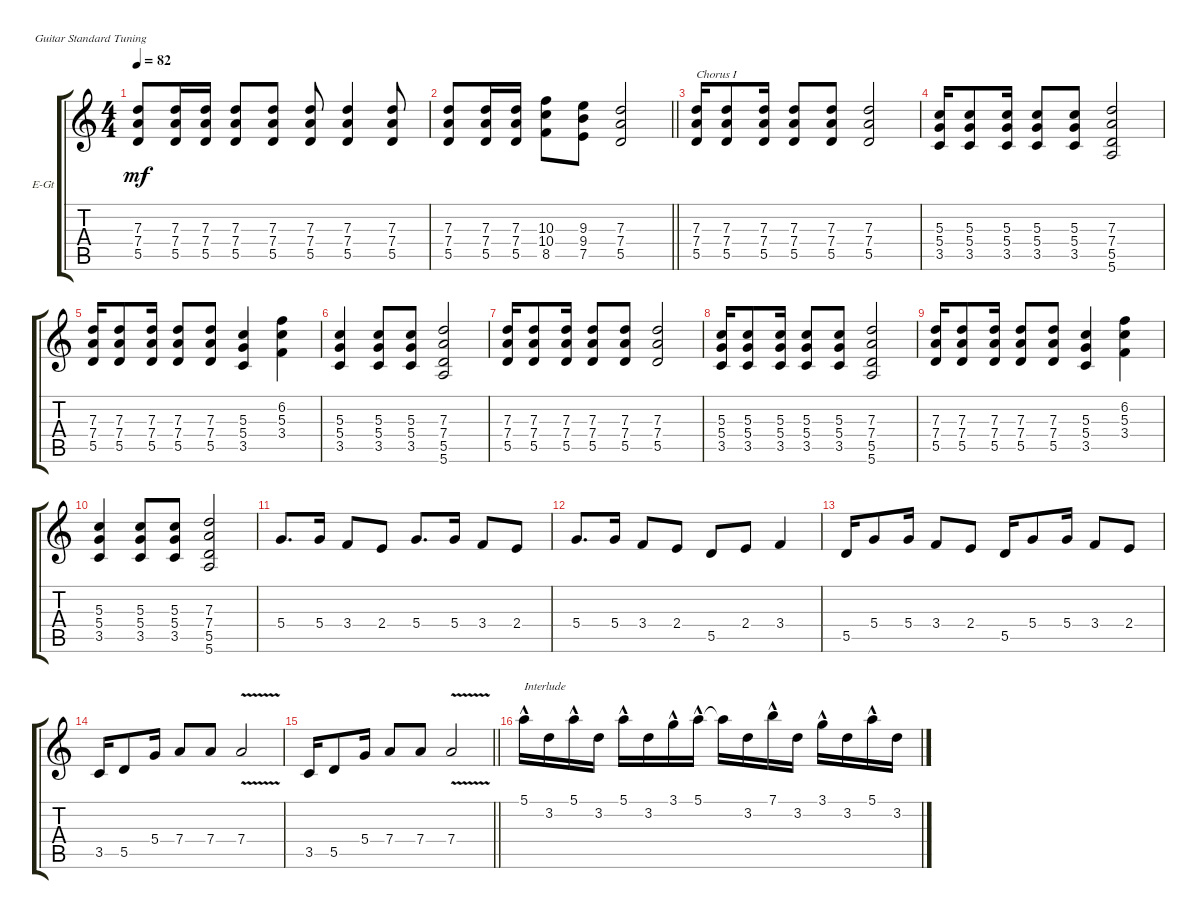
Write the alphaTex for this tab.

\bracketExtendMode groupsimilarinstruments
\firstSystemTrackNameOrientation horizontal
\otherSystemsTrackNameOrientation horizontal
\track ("Electric Guitar 1" "E-Gt") {multiBarRest instrument distortionguitar}
\staff {score tabs}
\tuning (E4 B3 G3 D3 A2 E2)
\ts (4 4)
\tempo 82
\clef g2
\ks c
(5.5 7.4 7.3).8{dy mf} (5.5 7.4 7.3).16 (5.5 7.4 7.3).16 (5.5 7.4 7.3).8 (5.5 7.4 7.3).8 (5.5 7.4 7.3).8 (5.5 7.4 7.3).4 (5.5 7.4 7.3).8 |
\barLineRight lightlight
(5.5 7.4 7.3).8 (5.5 7.4 7.3).16 (5.5 7.4 7.3).16 (8.5 10.4 10.3).8 (7.5 9.4 9.3).8 (7.3 7.4 5.5).2 |
(5.5 7.4 7.3).16{txt "Chorus I"} (5.5 7.4 7.3).8 (5.5 7.4 7.3).16 (5.5 7.4 7.3).8 (5.5 7.4 7.3).8 (5.5 7.4 7.3).2 |
(3.5 5.4 5.3).16 (3.5 5.4 5.3).8 (3.5 5.4 5.3).16 (3.5 5.4 5.3).8 (3.5 5.4 5.3).8 (5.5 7.4 7.3 5.6).2 |
(5.5 7.4 7.3).16 (5.5 7.4 7.3).8 (5.5 7.4 7.3).16 (5.5 7.4 7.3).8 (5.5 7.4 7.3).8 (3.5 5.4 5.3).4 (3.4 5.3 6.2).4 |
(3.5 5.4 5.3).4 (3.5 5.4 5.3).8 (3.5 5.4 5.3).8 (5.5 7.4 7.3 5.6).2 |
(5.5 7.4 7.3).16 (5.5 7.4 7.3).8 (5.5 7.4 7.3).16 (5.5 7.4 7.3).8 (5.5 7.4 7.3).8 (5.5 7.4 7.3).2 |
(3.5 5.4 5.3).16 (3.5 5.4 5.3).8 (3.5 5.4 5.3).16 (3.5 5.4 5.3).8 (3.5 5.4 5.3).8 (5.5 7.4 7.3 5.6).2 |
(5.5 7.4 7.3).16 (5.5 7.4 7.3).8 (5.5 7.4 7.3).16 (5.5 7.4 7.3).8 (5.5 7.4 7.3).8 (3.5 5.4 5.3).4 (3.4 5.3 6.2).4 |
(3.5 5.4 5.3).4 (3.5 5.4 5.3).8 (3.5 5.4 5.3).8 (5.5 7.4 7.3 5.6).2 |
5.4.8{d} 5.4.16 3.4.8 2.4.8 5.4.8{d} 5.4.16 3.4.8 2.4.8 |
5.4.8{d} 5.4.16 3.4.8 2.4.8 5.5.8 2.4.8 3.4.4 |
5.5.16 5.4.8 5.4.16 3.4.8 2.4.8 5.5.16 5.4.8 5.4.16 3.4.8 2.4.8 |
3.5.16 5.5.8 5.4.16 7.4.8 7.4.8 7.4{v}.2 |
\barLineRight lightlight
3.5.16 5.5.8 5.4.16 7.4.8 7.4.8 7.4{v}.2 |
5.1{hac}.16{txt "Interlude"} 3.2.16 5.1{hac}.16 3.2.16 5.1{hac}.16 3.2.16 3.1{hac}.16 5.1{hac}.16 5.1{t}.16 3.2.16 7.1{hac}.16 3.2.16 3.1{hac}.16 3.2.16 5.1{hac}.16 3.2.16
